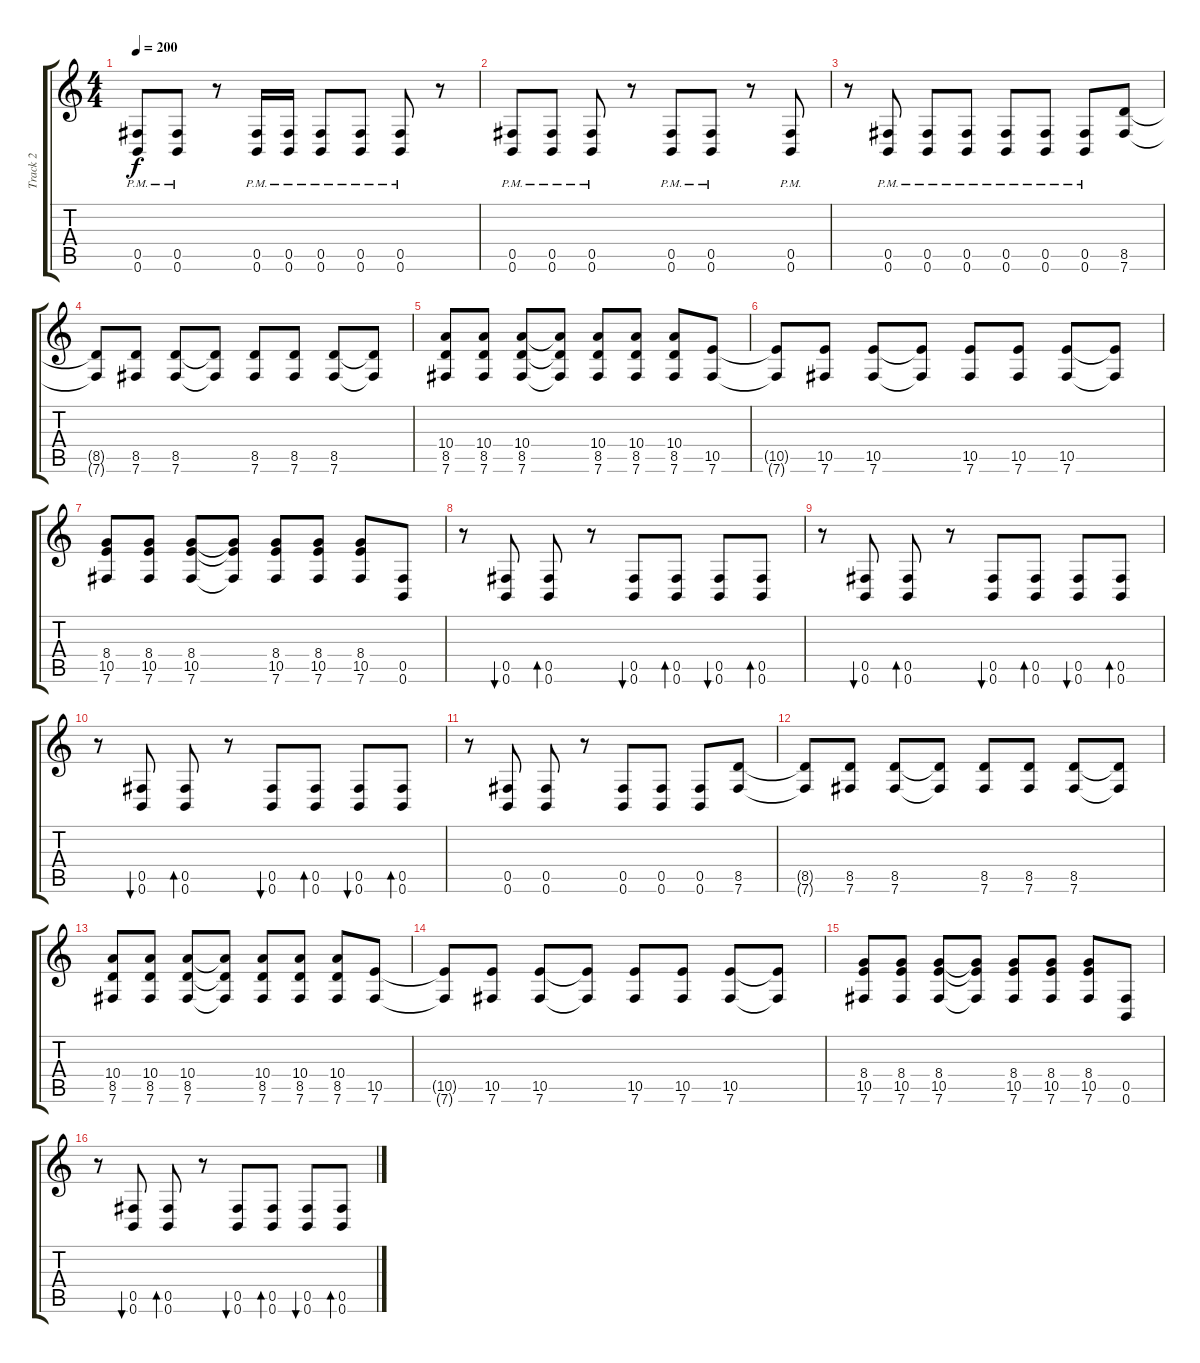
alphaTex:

\track ("Track 2" "Track 2") {instrument distortionguitar}
\staff {score tabs}
\tuning (Db4 Ab3 E3 B2 Gb2 B1) {hide}
\ts (4 4)
\tempo 200
\clef g2
\ks c
(0.5{pm} 0.6{pm}).8{dy f} (0.5{pm} 0.6{pm}).8 r.8 (0.5{pm} 0.6{pm}).16 (0.5{pm} 0.6{pm}).16 (0.5{pm} 0.6{pm}).8 (0.5{pm} 0.6{pm}).8 (0.5{pm} 0.6{pm}).8 r.8 |
(0.5{pm} 0.6{pm}).8 (0.5{pm} 0.6{pm}).8 (0.5{pm} 0.6{pm}).8 r.8 (0.5{pm} 0.6{pm}).8 (0.5{pm} 0.6{pm}).8 r.8 (0.5{pm} 0.6{pm}).8 |
r.8 (0.5{pm} 0.6{pm}).8 (0.5{pm} 0.6{pm}).8 (0.5{pm} 0.6{pm}).8 (0.5{pm} 0.6{pm}).8 (0.5{pm} 0.6{pm}).8 (0.5{pm} 0.6{pm}).8 (8.5 7.6).8 |
(8.5{t} 7.6{t}).8 (8.5 7.6).8 (8.5 7.6).8 (8.5{t} 7.6{t}).8 (8.5 7.6).8 (8.5 7.6).8 (8.5 7.6).8 (8.5{t} 7.6{t}).8 |
(10.4 8.5 7.6).8 (10.4 8.5 7.6).8 (10.4 8.5 7.6).8 (10.4{t} 8.5{t} 7.6{t}).8 (10.4 8.5 7.6).8 (10.4 8.5 7.6).8 (10.4 8.5 7.6).8 (10.5 7.6).8 |
(10.5{t} 7.6{t}).8 (10.5 7.6).8 (10.5 7.6).8 (10.5{t} 7.6{t}).8 (10.5 7.6).8 (10.5 7.6).8 (10.5 7.6).8 (10.5{t} 7.6{t}).8 |
(8.4 10.5 7.6).8 (8.4 10.5 7.6).8 (8.4 10.5 7.6).8 (8.4{t} 10.5{t} 7.6{t}).8 (8.4 10.5 7.6).8 (8.4 10.5 7.6).8 (8.4 10.5 7.6).8 (0.5 0.6).8 |
r.8 (0.5 0.6).8{bu 60} (0.5 0.6).8{bd 60} r.8 (0.5 0.6).8{bu 60} (0.5 0.6).8{bd 60} (0.5 0.6).8{bu 60} (0.5 0.6).8{bd 60} |
r.8 (0.5 0.6).8{bu 60} (0.5 0.6).8{bd 60} r.8 (0.5 0.6).8{bu 60} (0.5 0.6).8{bd 60} (0.5 0.6).8{bu 60} (0.5 0.6).8{bd 60} |
r.8 (0.5 0.6).8{bu 60} (0.5 0.6).8{bd 60} r.8 (0.5 0.6).8{bu 60} (0.5 0.6).8{bd 60} (0.5 0.6).8{bu 60} (0.5 0.6).8{bd 60} |
r.8 (0.5 0.6).8 (0.5 0.6).8 r.8 (0.5 0.6).8 (0.5 0.6).8 (0.5 0.6).8 (8.5 7.6).8 |
(8.5{t} 7.6{t}).8 (8.5 7.6).8 (8.5 7.6).8 (8.5{t} 7.6{t}).8 (8.5 7.6).8 (8.5 7.6).8 (8.5 7.6).8 (8.5{t} 7.6{t}).8 |
(10.4 8.5 7.6).8 (10.4 8.5 7.6).8 (10.4 8.5 7.6).8 (10.4{t} 8.5{t} 7.6{t}).8 (10.4 8.5 7.6).8 (10.4 8.5 7.6).8 (10.4 8.5 7.6).8 (10.5 7.6).8 |
(10.5{t} 7.6{t}).8 (10.5 7.6).8 (10.5 7.6).8 (10.5{t} 7.6{t}).8 (10.5 7.6).8 (10.5 7.6).8 (10.5 7.6).8 (10.5{t} 7.6{t}).8 |
(8.4 10.5 7.6).8 (8.4 10.5 7.6).8 (8.4 10.5 7.6).8 (8.4{t} 10.5{t} 7.6{t}).8 (8.4 10.5 7.6).8 (8.4 10.5 7.6).8 (8.4 10.5 7.6).8 (0.5 0.6).8 |
r.8 (0.5 0.6).8{bu 60} (0.5 0.6).8{bd 60} r.8 (0.5 0.6).8{bu 60} (0.5 0.6).8{bd 60} (0.5 0.6).8{bu 60} (0.5 0.6).8{bd 60}
